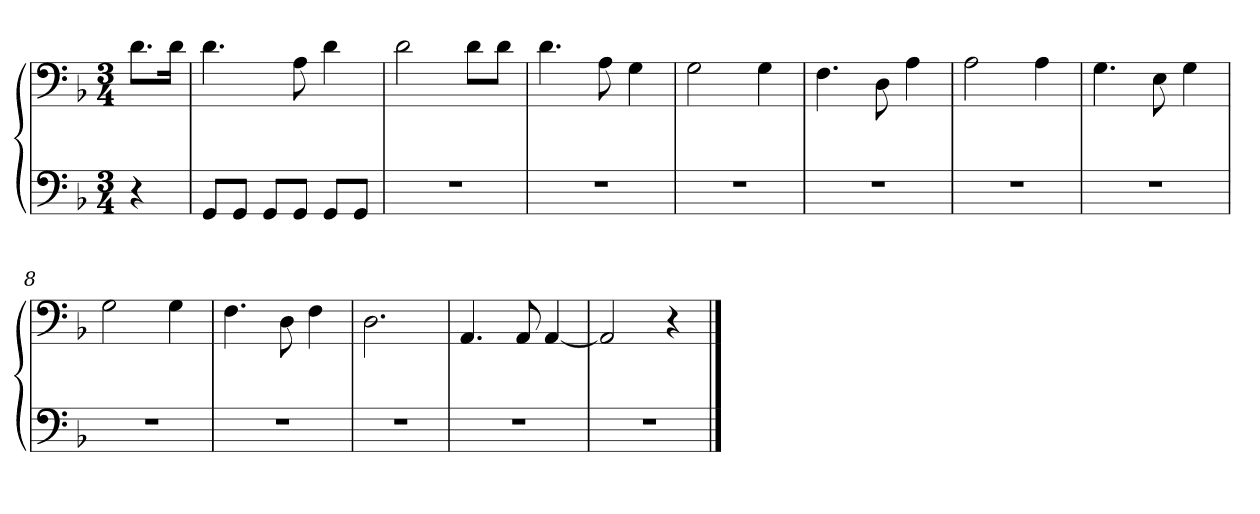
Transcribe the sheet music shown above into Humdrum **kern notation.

**kern	**kern
*part1	*part1
*staff2	*staff1
*clefF4	*clefF4
*k[b-]	*k[b-]
*M3/4	*M3/4
=	=
4r	8.d\L
.	16d\Jk
=1	=1
8GG/L	4.d\
8GG/J	.
8GG/L	.
8GG/J	8A\
8GG/L	4d\
8GG/J	.
=2	=2
2.r	2d\
.	8d\L
.	8d\J
=3	=3
2.r	4.d\
.	8A\
.	4G\
=4	=4
2.r	2G\
.	4G\
=5	=5
2.r	4.F\
.	8D\
.	4A\
=6	=6
2.r	2A\
.	4A\
=7	=7
2.r	4.G\
.	8E\
.	4G\
=8	=8
2.r	2G\
.	4G\
=9	=9
2.r	4.F\
.	8D\
.	4F\
=10	=10
2.r	2.D\
=11	=11
2.r	4.AA/
.	8AA/
.	[4AA/
=12	=12
2.r	2AA/]
.	4r
==	==
*-	*-
